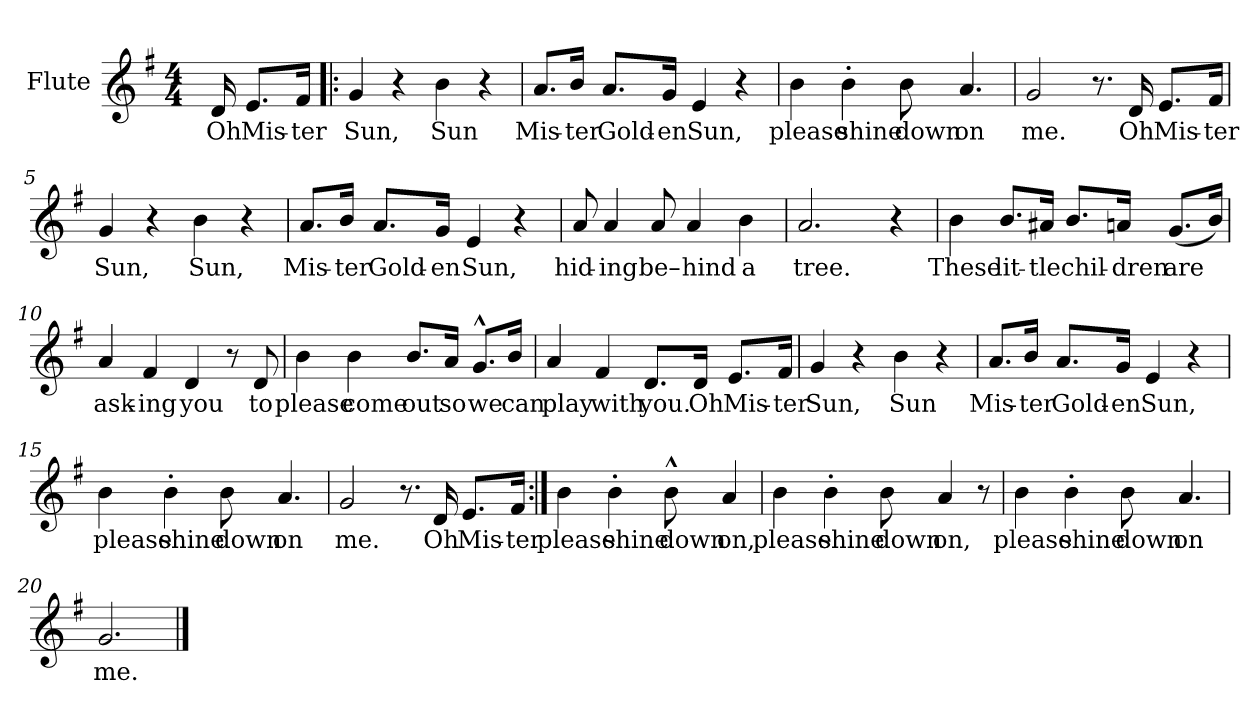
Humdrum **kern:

**kern	**text
*part1	*part1
*staff1	*staff1
*I"Flute	*
*I'Flu	*
*clefG2	*
*k[f#]	*
*G:	*
*M4/4	*
=	=
16ryy	.
!	!LO:LY:b
16d/	Oh
!	!LO:LY:b
8.e/L	Mis-
!	!LO:LY:b
16f#/Jk	-ter
=1!|:	=1!|:
!	!LO:LY:b
4g/	Sun,
4r	.
!	!LO:LY:b
4b\	Sun
4r	.
=2	=2
!	!LO:LY:b
8.a/L	Mis-
!	!LO:LY:b
16b/Jk	-ter
!	!LO:LY:b
8.a/L	Gold-
!	!LO:LY:b
16g/Jk	-en
!	!LO:LY:b
4e/	Sun,
4r	.
!!LO:LB:g=z
=3	=3
!	!LO:LY:b
4b\	please
!	!LO:LY:b
4b'<\	shine
!	!LO:LY:b
8b\	down
!	!LO:LY:b
4.a/	on
=4	=4
!	!LO:LY:b
2g/	me.
8.r	.
!	!LO:LY:b
16d/	Oh
!	!LO:LY:b
8.e/L	Mis-
!	!LO:LY:b
16f#/Jk	-ter
=5	=5
!	!LO:LY:b
4g/	Sun,
4r	.
!	!LO:LY:b
4b\	Sun,
4r	.
!!LO:LB:g=z
=6	=6
!	!LO:LY:b
8.a/L	Mis-
!	!LO:LY:b
16b/Jk	-ter
!	!LO:LY:b
8.a/L	Gold-
!	!LO:LY:b
16g/Jk	-en
!	!LO:LY:b
4e/	Sun,
4r	.
=7	=7
!	!LO:LY:b
8a/	hid-
!	!LO:LY:b
4a/	-ing
!	!LO:LY:b
8a/	be–
!	!LO:LY:b
4a/	hind
!	!LO:LY:b
4b\	a
=8	=8
!	!LO:LY:b
2.a/	tree.
4r	.
!!LO:LB:g=z
=9	=9
!	!LO:LY:b
4b\	These
!	!LO:LY:b
8.b/L	lit-
!	!LO:LY:b
16a#X/Jk	-tle
!	!LO:LY:b
8.b/L	chil-
!	!LO:LY:b
16an/Jk	-dren
!	!LO:LY:b
(<8.g/L	are
16b/Jk)	.
=10	=10
!	!LO:LY:b
4a/	ask-
!	!LO:LY:b
4f#/	-ing
!	!LO:LY:b
4d/	you
8r	.
!	!LO:LY:b
8d/	to
=11	=11
!	!LO:LY:b
4b\	please
!	!LO:LY:b
4b\	come
!	!LO:LY:b
8.b/L	out
!	!LO:LY:b
16a/Jk	so
!	!LO:LY:b
8.g^^</L	we
!	!LO:LY:b
16b/Jk	can
!!LO:LB:g=z
=12	=12
!	!LO:LY:b
4a/	play
!	!LO:LY:b
4f#/	with
!	!LO:LY:b
8.d/L	you.
!	!LO:LY:b
16d/Jk	Oh
!	!LO:LY:b
8.e/L	Mis-
!	!LO:LY:b
16f#/Jk	-ter
=13	=13
!	!LO:LY:b
4g/	Sun,
4r	.
!	!LO:LY:b
4b\	Sun
4r	.
=14	=14
!	!LO:LY:b
8.a/L	Mis-
!	!LO:LY:b
16b/Jk	-ter
!	!LO:LY:b
8.a/L	Gold-
!	!LO:LY:b
16g/Jk	-en
!	!LO:LY:b
4e/	Sun,
4r	.
!!LO:LB:g=z
=15	=15
!	!LO:LY:b
4b\	please
!	!LO:LY:b
4b'<\	shine
!	!LO:LY:b
8b\	down
!	!LO:LY:b
4.a/	on
=16	=16
!	!LO:LY:b
2g/	me.
8.r	.
!	!LO:LY:b
16d/	Oh
!	!LO:LY:b
8.e/L	Mis-
!	!LO:LY:b
16f#/Jk	-ter
=17:|!	=17:|!
!	!LO:LY:b
4b\	please
!	!LO:LY:b
4b'<\	shine
!	!LO:LY:b
8b^^<\	down
!	!LO:LY:b
4a/	on,
!!LO:LB:g=z
=18	=18
!	!LO:LY:b
4b\	please
!	!LO:LY:b
4b'<\	shine
!	!LO:LY:b
8b\	down
!	!LO:LY:b
4a/	on,
8r	.
=19	=19
!	!LO:LY:b
4b\	please
!	!LO:LY:b
4b'<\	shine
!	!LO:LY:b
8b\	down
!	!LO:LY:b
4.a/	on
=20	=20
!	!LO:LY:b
2.g/	me.
==	==
*-	*-
